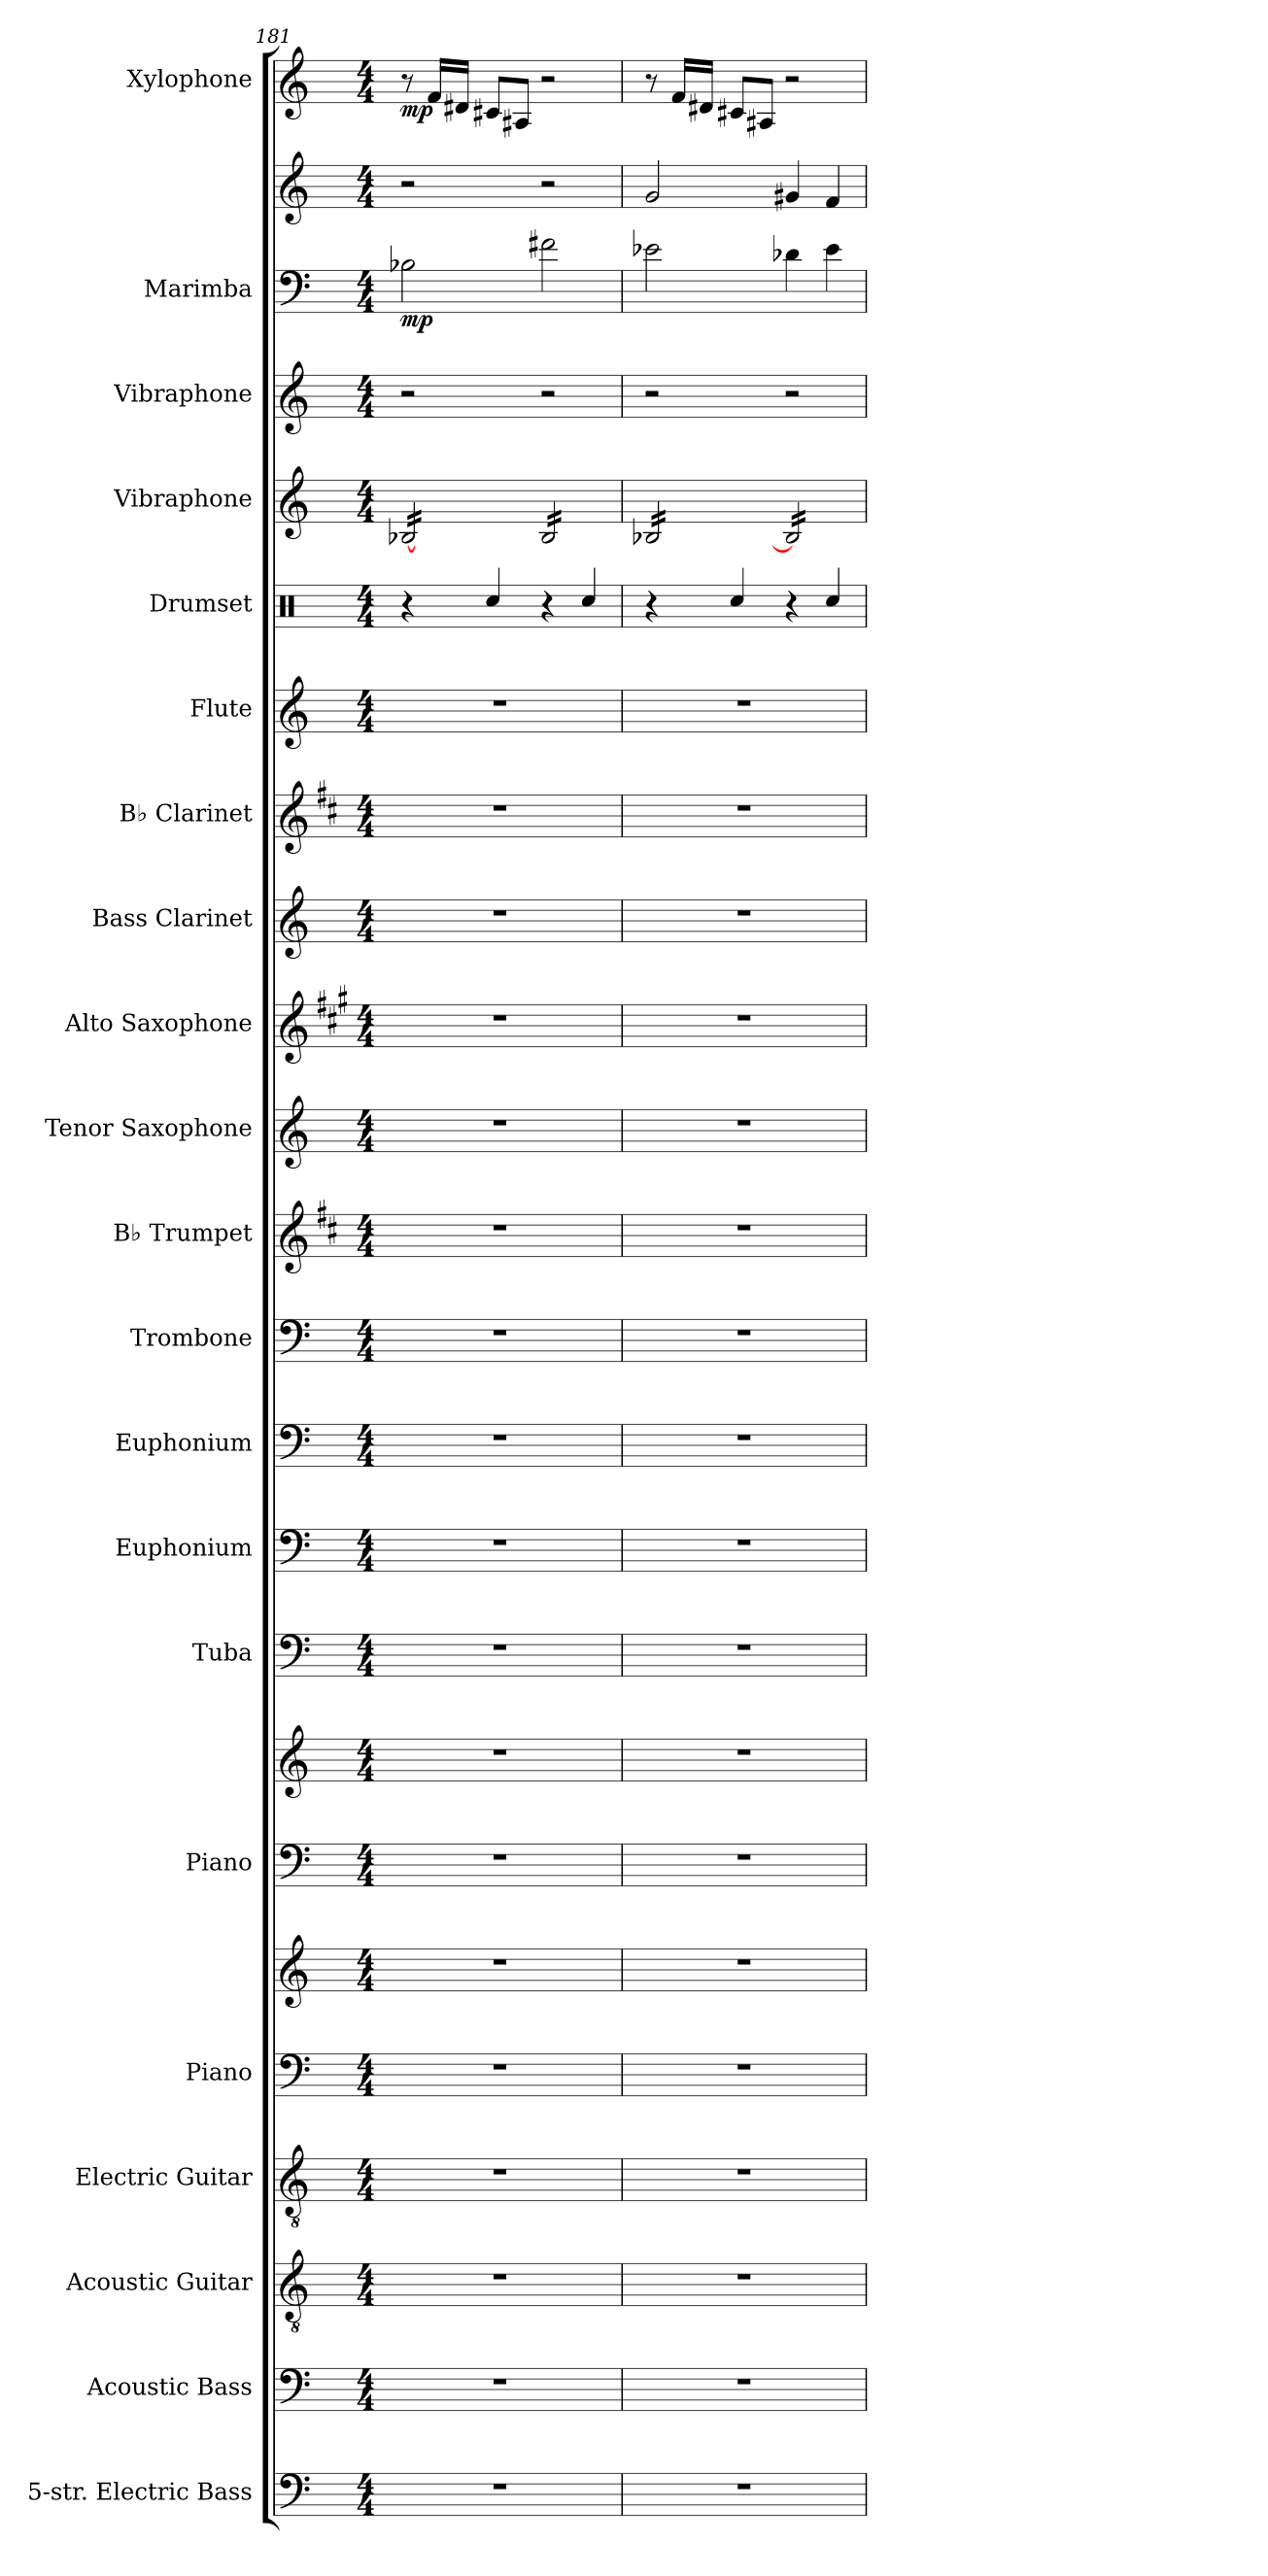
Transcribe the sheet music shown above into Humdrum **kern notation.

**kern	**kern	**kern	**kern	**kern	**kern	**kern	**kern	**kern	**kern	**kern	**kern	**kern	**kern	**kern	**kern	**kern	**kern	**kern	**kern	**kern	**kern	**kern	**dynam	**kern	**dynam
*part21	*part20	*part19	*part18	*part17	*part17	*part16	*part16	*part15	*part14	*part13	*part12	*part11	*part10	*part9	*part8	*part7	*part6	*part5	*part4	*part3	*part2	*part2	*part2	*part1	*part1
*staff24	*staff23	*staff22	*staff21	*staff20	*staff19	*staff18	*staff17	*staff16	*staff15	*staff14	*staff13	*staff12	*staff11	*staff10	*staff9	*staff8	*staff7	*staff6	*staff5	*staff4	*staff3	*staff2	*staff2/3	*staff1	*staff1
*I"5-str. Electric Bass	*I"Acoustic Bass	*I"Acoustic Guitar	*I"Electric Guitar	*I"Piano	*	*I"Piano	*	*I"Tuba	*I"Euphonium	*I"Euphonium	*I"Trombone	*I"B♭ Trumpet	*I"Tenor Saxophone	*I"Alto Saxophone	*I"Bass Clarinet	*I"B♭ Clarinet	*I"Flute	*I"Drumset	*I"Vibraphone	*I"Vibraphone	*I"Marimba	*	*	*I"Xylophone	*
*I'El. B.	*I'Bass	*I'Guit.	*I'El. Guit.	*I'Pno.	*	*I'Pno.	*	*I'Tba.	*I'Euph.	*I'Euph.	*I'Tbn.	*I'B♭ Tpt.	*I'T. Sax.	*I'A. Sax.	*I'B. Cl.	*I'B♭ Cl.	*I'Fl.	*I'Drs.	*I'Vib.	*I'Vib.	*I'Mrm.	*	*	*I'Xyl.	*
*clefF4	*clefF4	*clefGv2	*clefGv2	*clefF4	*clefG2	*clefF4	*clefG2	*clefF4	*clefF4	*clefF4	*clefF4	*clefG2	*clefG2	*clefG2	*clefG2	*clefG2	*clefG2	*clefX	*clefG2	*clefG2	*clefF4	*clefG2	*	*clefG2	*
*ITrd7c12	*ITrd7c12	*	*	*	*	*	*	*	*	*	*	*ITrd1c2	*ITrd8c14	*ITrd5c9	*ITrd8c14	*ITrd1c2	*	*	*	*	*	*	*	*ITrd-7c-12	*
*k[]	*k[]	*k[]	*k[]	*k[]	*k[]	*k[]	*k[]	*k[]	*k[]	*k[]	*k[]	*k[]	*k[]	*k[]	*k[]	*k[]	*k[]	*k[]	*k[]	*k[]	*k[]	*k[]	*	*k[]	*
*M4/4	*M4/4	*M4/4	*M4/4	*M4/4	*M4/4	*M4/4	*M4/4	*M4/4	*M4/4	*M4/4	*M4/4	*M4/4	*M4/4	*M4/4	*M4/4	*M4/4	*M4/4	*M4/4	*M4/4	*M4/4	*M4/4	*M4/4	*	*M4/4	*
=181	=181	=181	=181	=181	=181	=181	=181	=181	=181	=181	=181	=181	=181	=181	=181	=181	=181	=181	=181	=181	=181	=181	=181	=181	=181
!	!	!	!	!	!	!	!	!	!	!	!	!	!	!	!	!	!	!	!	!	!	!	!LO:DY:b=2	!	!LO:DY:b
*	*	*	*	*	*	*	*	*	*	*	*	*	*	*	*	*	*	*	*tremolo	*	*	*	*	*	*
1r	1r	1r	1r	1r	1r	1r	1r	1r	1r	1r	1r	1r	1r	1r	1r	1r	1r	4r	[16B-X/LL	2r	2B-X\	2r	mp	8r	mp
.	.	.	.	.	.	.	.	.	.	.	.	.	.	.	.	.	.	.	16B-X/	.	.	.	.	.	.
.	.	.	.	.	.	.	.	.	.	.	.	.	.	.	.	.	.	.	16B-X/	.	.	.	.	16ff/LL	.
.	.	.	.	.	.	.	.	.	.	.	.	.	.	.	.	.	.	.	16B-X/	.	.	.	.	16dd#X/JJ	.
.	.	.	.	.	.	.	.	.	.	.	.	.	.	.	.	.	.	4Rcc/	16B-X/	.	.	.	.	8cc#X/L	.
.	.	.	.	.	.	.	.	.	.	.	.	.	.	.	.	.	.	.	16B-X/	.	.	.	.	.	.
.	.	.	.	.	.	.	.	.	.	.	.	.	.	.	.	.	.	.	16B-X/	.	.	.	.	8a#X/J	.
.	.	.	.	.	.	.	.	.	.	.	.	.	.	.	.	.	.	.	16B-X/JJ	.	.	.	.	.	.
.	.	.	.	.	.	.	.	.	.	.	.	.	.	.	.	.	.	4r	16B-/LL	2r	2f#X\	2r	.	2r	.
.	.	.	.	.	.	.	.	.	.	.	.	.	.	.	.	.	.	.	16B-/	.	.	.	.	.	.
.	.	.	.	.	.	.	.	.	.	.	.	.	.	.	.	.	.	.	16B-/	.	.	.	.	.	.
.	.	.	.	.	.	.	.	.	.	.	.	.	.	.	.	.	.	.	16B-/	.	.	.	.	.	.
.	.	.	.	.	.	.	.	.	.	.	.	.	.	.	.	.	.	4Rcc/	16B-/	.	.	.	.	.	.
.	.	.	.	.	.	.	.	.	.	.	.	.	.	.	.	.	.	.	16B-/	.	.	.	.	.	.
.	.	.	.	.	.	.	.	.	.	.	.	.	.	.	.	.	.	.	16B-/	.	.	.	.	.	.
.	.	.	.	.	.	.	.	.	.	.	.	.	.	.	.	.	.	.	16B-/JJ	.	.	.	.	.	.
=182	=182	=182	=182	=182	=182	=182	=182	=182	=182	=182	=182	=182	=182	=182	=182	=182	=182	=182	=182	=182	=182	=182	=182	=182	=182
!	!	!	!	!	!	!	!	!	!	!	!	!	!	!	!	!	!	!	!	!	!	!	!LO:DY:b=2	!	!
!	!	!	!	!	!	!	!	!	!	!	!	!	!	!	!	!	!	!	!	!	!	!	!LO:DY:n=1:b	!	!
1r	1r	1r	1r	1r	1r	1r	1r	1r	1r	1r	1r	1r	1r	1r	1r	1r	1r	4r	16B-/LL	2r	2e-X\	2g/	mp mp	8r	.
.	.	.	.	.	.	.	.	.	.	.	.	.	.	.	.	.	.	.	16B-/	.	.	.	.	.	.
.	.	.	.	.	.	.	.	.	.	.	.	.	.	.	.	.	.	.	16B-/	.	.	.	.	16ff/LL	.
.	.	.	.	.	.	.	.	.	.	.	.	.	.	.	.	.	.	.	16B-/	.	.	.	.	16dd#X/JJ	.
.	.	.	.	.	.	.	.	.	.	.	.	.	.	.	.	.	.	4Rcc/	16B-/	.	.	.	.	8cc#X/L	.
.	.	.	.	.	.	.	.	.	.	.	.	.	.	.	.	.	.	.	16B-/	.	.	.	.	.	.
.	.	.	.	.	.	.	.	.	.	.	.	.	.	.	.	.	.	.	16B-/	.	.	.	.	8a#X/J	.
.	.	.	.	.	.	.	.	.	.	.	.	.	.	.	.	.	.	.	16B-/JJ	.	.	.	.	.	.
.	.	.	.	.	.	.	.	.	.	.	.	.	.	.	.	.	.	4r	16B-/]LL	2r	4d-X\	4g#X/	.	2r	.
.	.	.	.	.	.	.	.	.	.	.	.	.	.	.	.	.	.	.	16B-/	.	.	.	.	.	.
.	.	.	.	.	.	.	.	.	.	.	.	.	.	.	.	.	.	.	16B-/	.	.	.	.	.	.
.	.	.	.	.	.	.	.	.	.	.	.	.	.	.	.	.	.	.	16B-/	.	.	.	.	.	.
.	.	.	.	.	.	.	.	.	.	.	.	.	.	.	.	.	.	4Rcc/	16B-/	.	4e-\	4f/	.	.	.
.	.	.	.	.	.	.	.	.	.	.	.	.	.	.	.	.	.	.	16B-/	.	.	.	.	.	.
.	.	.	.	.	.	.	.	.	.	.	.	.	.	.	.	.	.	.	16B-/	.	.	.	.	.	.
.	.	.	.	.	.	.	.	.	.	.	.	.	.	.	.	.	.	.	16B-/JJ	.	.	.	.	.	.
*	*	*	*	*	*	*	*	*	*	*	*	*	*	*	*	*	*	*	*Xtremolo	*	*	*	*	*	*
=	=	=	=	=	=	=	=	=	=	=	=	=	=	=	=	=	=	=	=	=	=	=	=	=	=
*-	*-	*-	*-	*-	*-	*-	*-	*-	*-	*-	*-	*-	*-	*-	*-	*-	*-	*-	*-	*-	*-	*-	*-	*-	*-
